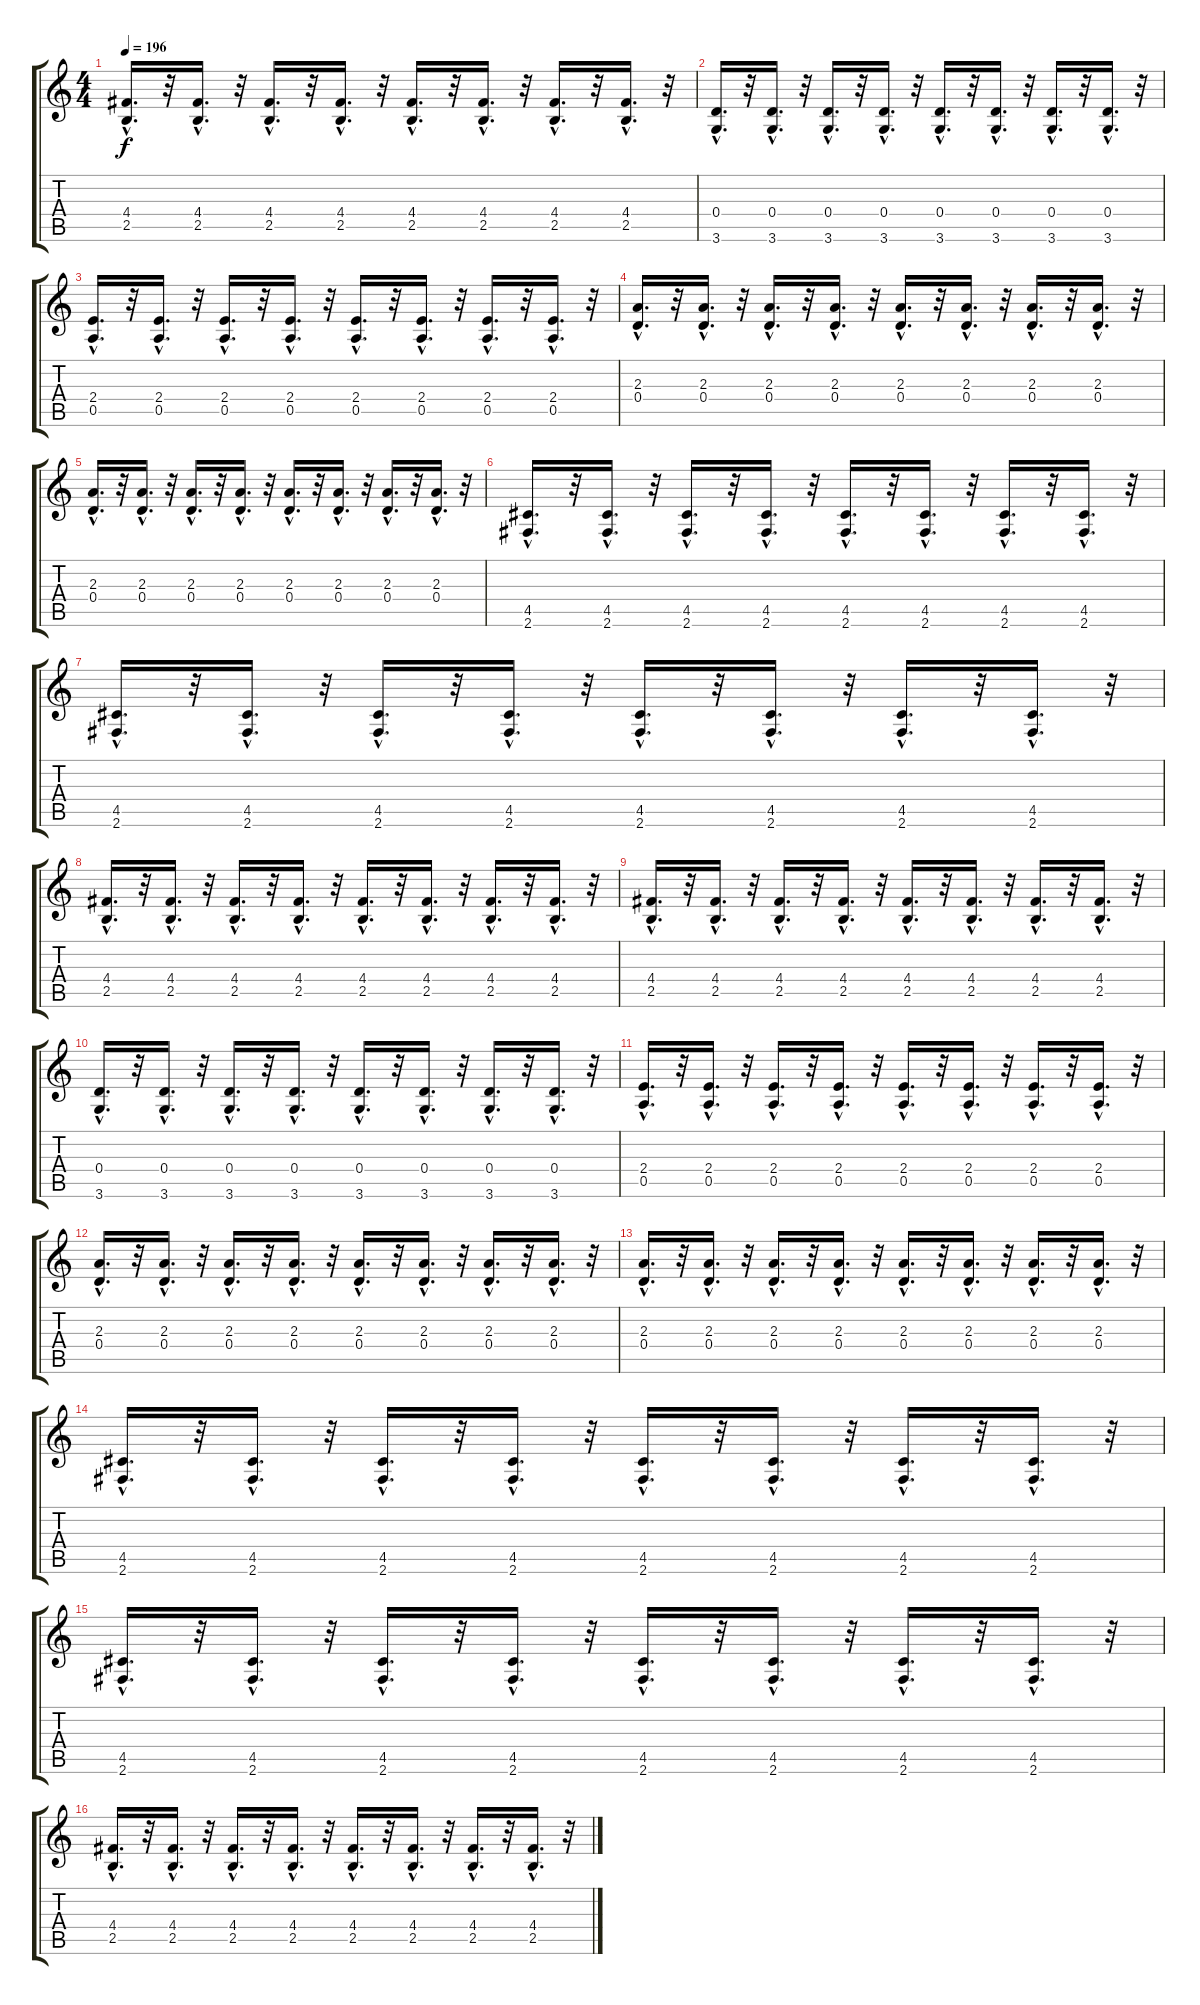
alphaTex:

\track "" {instrument overdrivenguitar}
\staff {score tabs}
\tuning (E4 B3 G3 D3 A2 E2) {hide}
\ts (4 4)
\tempo 196
\clef g2
\ks c
(4.4{hac} 2.5{hac}).16{d dy f} r.32 (4.4{hac} 2.5{hac}).16{d} r.32 (4.4{hac} 2.5{hac}).16{d} r.32 (4.4{hac} 2.5{hac}).16{d} r.32 (4.4{hac} 2.5{hac}).16{d} r.32 (4.4{hac} 2.5{hac}).16{d} r.32 (4.4{hac} 2.5{hac}).16{d} r.32 (4.4{hac} 2.5{hac}).16{d} r.32 |
(0.4{hac} 3.6{hac}).16{d} r.32 (0.4{hac} 3.6{hac}).16{d} r.32 (0.4{hac} 3.6{hac}).16{d} r.32 (0.4{hac} 3.6{hac}).16{d} r.32 (0.4{hac} 3.6{hac}).16{d} r.32 (0.4{hac} 3.6{hac}).16{d} r.32 (0.4{hac} 3.6{hac}).16{d} r.32 (0.4{hac} 3.6{hac}).16{d} r.32 |
(2.4{hac} 0.5{hac}).16{d} r.32 (2.4{hac} 0.5{hac}).16{d} r.32 (2.4{hac} 0.5{hac}).16{d} r.32 (2.4{hac} 0.5{hac}).16{d} r.32 (2.4{hac} 0.5{hac}).16{d} r.32 (2.4{hac} 0.5{hac}).16{d} r.32 (2.4{hac} 0.5{hac}).16{d} r.32 (2.4{hac} 0.5{hac}).16{d} r.32 |
(2.3{hac} 0.4{hac}).16{d} r.32 (2.3{hac} 0.4{hac}).16{d} r.32 (2.3{hac} 0.4{hac}).16{d} r.32 (2.3{hac} 0.4{hac}).16{d} r.32 (2.3{hac} 0.4{hac}).16{d} r.32 (2.3{hac} 0.4{hac}).16{d} r.32 (2.3{hac} 0.4{hac}).16{d} r.32 (2.3{hac} 0.4{hac}).16{d} r.32 |
(2.3{hac} 0.4{hac}).16{d} r.32 (2.3{hac} 0.4{hac}).16{d} r.32 (2.3{hac} 0.4{hac}).16{d} r.32 (2.3{hac} 0.4{hac}).16{d} r.32 (2.3{hac} 0.4{hac}).16{d} r.32 (2.3{hac} 0.4{hac}).16{d} r.32 (2.3{hac} 0.4{hac}).16{d} r.32 (2.3{hac} 0.4{hac}).16{d} r.32 |
(4.5{hac} 2.6{hac}).16{d} r.32 (4.5{hac} 2.6{hac}).16{d} r.32 (4.5{hac} 2.6{hac}).16{d} r.32 (4.5{hac} 2.6{hac}).16{d} r.32 (4.5{hac} 2.6{hac}).16{d} r.32 (4.5{hac} 2.6{hac}).16{d} r.32 (4.5{hac} 2.6{hac}).16{d} r.32 (4.5{hac} 2.6{hac}).16{d} r.32 |
(4.5{hac} 2.6{hac}).16{d} r.32 (4.5{hac} 2.6{hac}).16{d} r.32 (4.5{hac} 2.6{hac}).16{d} r.32 (4.5{hac} 2.6{hac}).16{d} r.32 (4.5{hac} 2.6{hac}).16{d} r.32 (4.5{hac} 2.6{hac}).16{d} r.32 (4.5{hac} 2.6{hac}).16{d} r.32 (4.5{hac} 2.6{hac}).16{d} r.32 |
(4.4{hac} 2.5{hac}).16{d} r.32 (4.4{hac} 2.5{hac}).16{d} r.32 (4.4{hac} 2.5{hac}).16{d} r.32 (4.4{hac} 2.5{hac}).16{d} r.32 (4.4{hac} 2.5{hac}).16{d} r.32 (4.4{hac} 2.5{hac}).16{d} r.32 (4.4{hac} 2.5{hac}).16{d} r.32 (4.4{hac} 2.5{hac}).16{d} r.32 |
(4.4{hac} 2.5{hac}).16{d} r.32 (4.4{hac} 2.5{hac}).16{d} r.32 (4.4{hac} 2.5{hac}).16{d} r.32 (4.4{hac} 2.5{hac}).16{d} r.32 (4.4{hac} 2.5{hac}).16{d} r.32 (4.4{hac} 2.5{hac}).16{d} r.32 (4.4{hac} 2.5{hac}).16{d} r.32 (4.4{hac} 2.5{hac}).16{d} r.32 |
(0.4{hac} 3.6{hac}).16{d} r.32 (0.4{hac} 3.6{hac}).16{d} r.32 (0.4{hac} 3.6{hac}).16{d} r.32 (0.4{hac} 3.6{hac}).16{d} r.32 (0.4{hac} 3.6{hac}).16{d} r.32 (0.4{hac} 3.6{hac}).16{d} r.32 (0.4{hac} 3.6{hac}).16{d} r.32 (0.4{hac} 3.6{hac}).16{d} r.32 |
(2.4{hac} 0.5{hac}).16{d} r.32 (2.4{hac} 0.5{hac}).16{d} r.32 (2.4{hac} 0.5{hac}).16{d} r.32 (2.4{hac} 0.5{hac}).16{d} r.32 (2.4{hac} 0.5{hac}).16{d} r.32 (2.4{hac} 0.5{hac}).16{d} r.32 (2.4{hac} 0.5{hac}).16{d} r.32 (2.4{hac} 0.5{hac}).16{d} r.32 |
(2.3{hac} 0.4{hac}).16{d} r.32 (2.3{hac} 0.4{hac}).16{d} r.32 (2.3{hac} 0.4{hac}).16{d} r.32 (2.3{hac} 0.4{hac}).16{d} r.32 (2.3{hac} 0.4{hac}).16{d} r.32 (2.3{hac} 0.4{hac}).16{d} r.32 (2.3{hac} 0.4{hac}).16{d} r.32 (2.3{hac} 0.4{hac}).16{d} r.32 |
(2.3{hac} 0.4{hac}).16{d} r.32 (2.3{hac} 0.4{hac}).16{d} r.32 (2.3{hac} 0.4{hac}).16{d} r.32 (2.3{hac} 0.4{hac}).16{d} r.32 (2.3{hac} 0.4{hac}).16{d} r.32 (2.3{hac} 0.4{hac}).16{d} r.32 (2.3{hac} 0.4{hac}).16{d} r.32 (2.3{hac} 0.4{hac}).16{d} r.32 |
(4.5{hac} 2.6{hac}).16{d} r.32 (4.5{hac} 2.6{hac}).16{d} r.32 (4.5{hac} 2.6{hac}).16{d} r.32 (4.5{hac} 2.6{hac}).16{d} r.32 (4.5{hac} 2.6{hac}).16{d} r.32 (4.5{hac} 2.6{hac}).16{d} r.32 (4.5{hac} 2.6{hac}).16{d} r.32 (4.5{hac} 2.6{hac}).16{d} r.32 |
(4.5{hac} 2.6{hac}).16{d} r.32 (4.5{hac} 2.6{hac}).16{d} r.32 (4.5{hac} 2.6{hac}).16{d} r.32 (4.5{hac} 2.6{hac}).16{d} r.32 (4.5{hac} 2.6{hac}).16{d} r.32 (4.5{hac} 2.6{hac}).16{d} r.32 (4.5{hac} 2.6{hac}).16{d} r.32 (4.5{hac} 2.6{hac}).16{d} r.32 |
(4.4{hac} 2.5{hac}).16{d} r.32 (4.4{hac} 2.5{hac}).16{d} r.32 (4.4{hac} 2.5{hac}).16{d} r.32 (4.4{hac} 2.5{hac}).16{d} r.32 (4.4{hac} 2.5{hac}).16{d} r.32 (4.4{hac} 2.5{hac}).16{d} r.32 (4.4{hac} 2.5{hac}).16{d} r.32 (4.4{hac} 2.5{hac}).16{d} r.32
